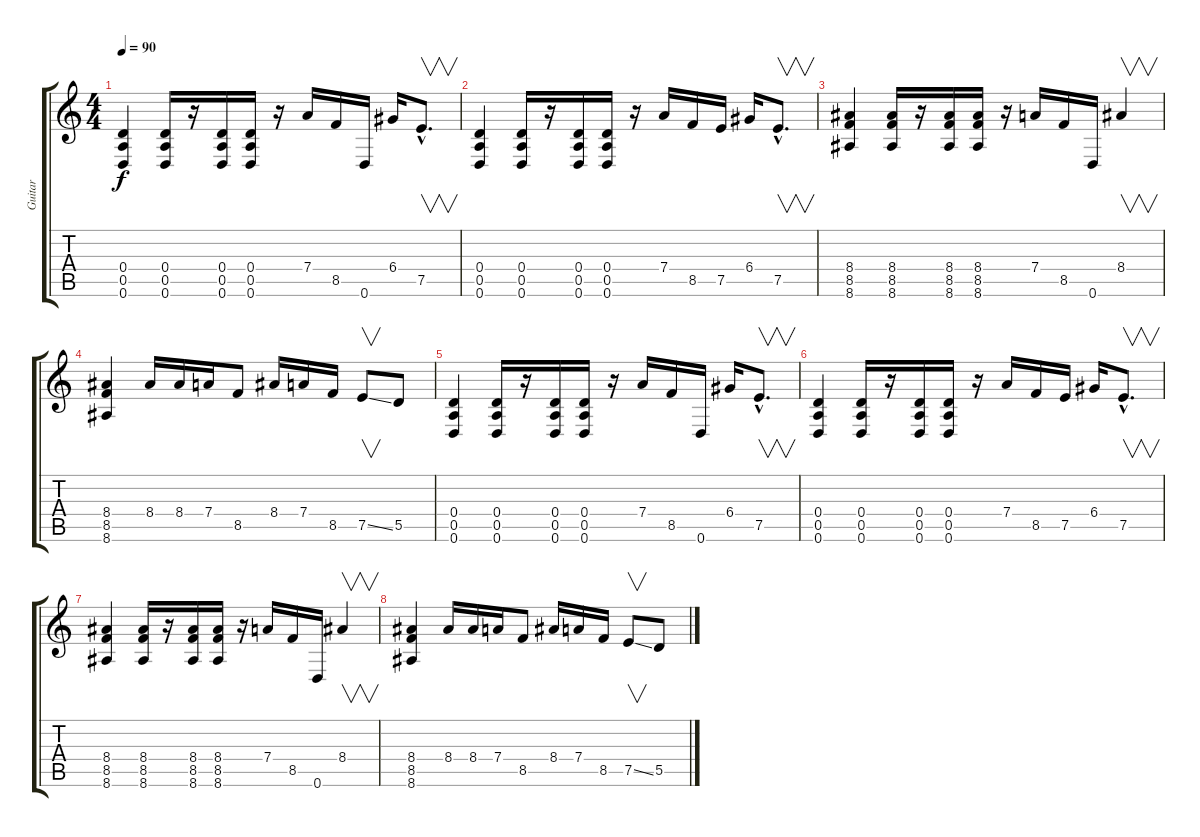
\track ("Guitar" "Guitar") {instrument distortionguitar}
\staff {score tabs}
\tuning (E4 B3 G3 D3 A2 D2) {hide}
\ts (4 4)
\tempo 90
\clef g2
\ks c
(0.4 0.5 0.6).4{dy f} (0.4 0.5 0.6).16 r.16 (0.4 0.5 0.6).16 (0.4 0.5 0.6).16 r.16 7.4.16 8.5.16 0.6.16 6.4.16 7.5{hac}.8{v d} |
(0.4 0.5 0.6).4 (0.4 0.5 0.6).16 r.16 (0.4 0.5 0.6).16 (0.4 0.5 0.6).16 r.16 7.4.16 8.5.16 7.5.16 6.4.16 7.5{hac}.8{v d} |
(8.4 8.5 8.6).4 (8.4 8.5 8.6).16 r.16 (8.4 8.5 8.6).16 (8.4 8.5 8.6).16 r.16 7.4.16 8.5.16 0.6.16 8.4.4{v} |
(8.4 8.5 8.6).4 8.4.16 8.4.16 7.4.16 8.5.8 8.4.16 7.4.16 8.5.16 7.5{ss}.8{v} 5.5.8 |
(0.4 0.5 0.6).4 (0.4 0.5 0.6).16 r.16 (0.4 0.5 0.6).16 (0.4 0.5 0.6).16 r.16 7.4.16 8.5.16 0.6.16 6.4.16 7.5{hac}.8{v d} |
(0.4 0.5 0.6).4 (0.4 0.5 0.6).16 r.16 (0.4 0.5 0.6).16 (0.4 0.5 0.6).16 r.16 7.4.16 8.5.16 7.5.16 6.4.16 7.5{hac}.8{v d} |
(8.4 8.5 8.6).4 (8.4 8.5 8.6).16 r.16 (8.4 8.5 8.6).16 (8.4 8.5 8.6).16 r.16 7.4.16 8.5.16 0.6.16 8.4.4{v} |
(8.4 8.5 8.6).4 8.4.16 8.4.16 7.4.16 8.5.8 8.4.16 7.4.16 8.5.16 7.5{ss}.8{v} 5.5.8
